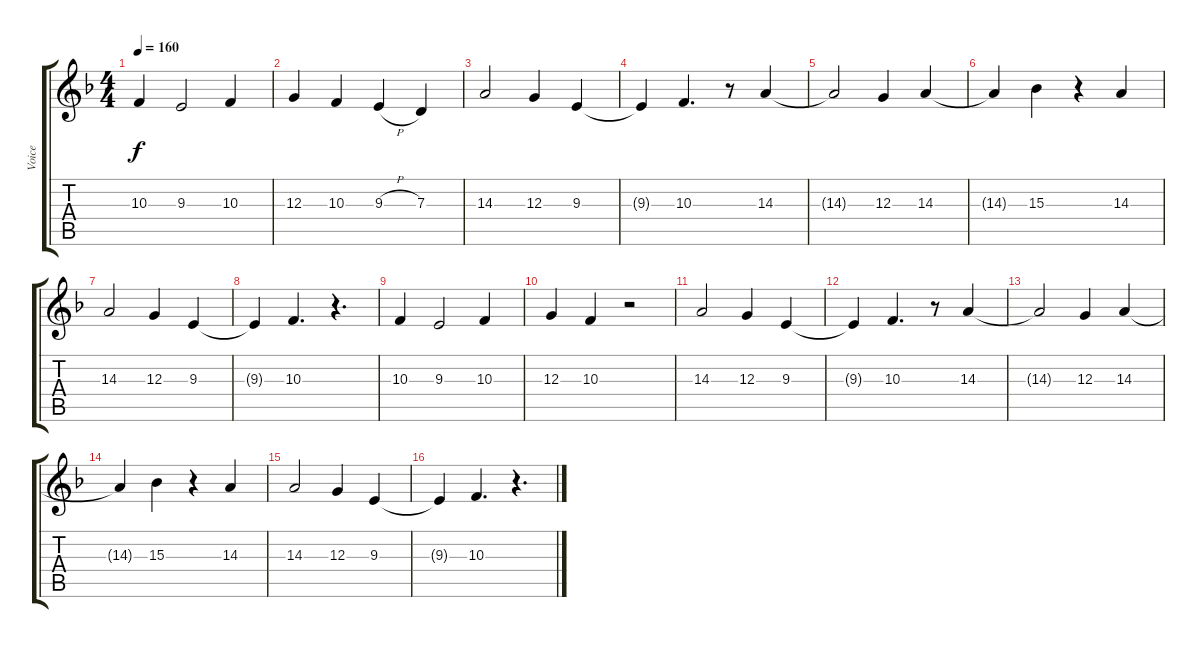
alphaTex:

\track ("Voice" "Voice") {instrument lead2sawtooth}
\staff {score tabs}
\tuning (E4 B3 G3 D3 A2 E2) {hide}
\ts (4 4)
\tempo 160
\clef g2
\ks dminor
10.3.4{dy f} 9.3.2 10.3.4 |
12.3.4 10.3.4 9.3{h}.4 7.3.4 |
14.3.2 12.3.4 9.3.4 |
9.3{t}.4 10.3.4{d} r.8 14.3.4 |
14.3{t}.2 12.3.4 14.3.4 |
14.3{t}.4 15.3.4 r.4 14.3.4 |
14.3.2 12.3.4 9.3.4 |
9.3{t}.4 10.3.4{d} r.4{d} |
10.3.4 9.3.2 10.3.4 |
12.3.4 10.3.4 r.2 |
14.3.2 12.3.4 9.3.4 |
9.3{t}.4 10.3.4{d} r.8 14.3.4 |
14.3{t}.2 12.3.4 14.3.4 |
14.3{t}.4 15.3.4 r.4 14.3.4 |
14.3.2 12.3.4 9.3.4 |
9.3{t}.4 10.3.4{d} r.4{d}
